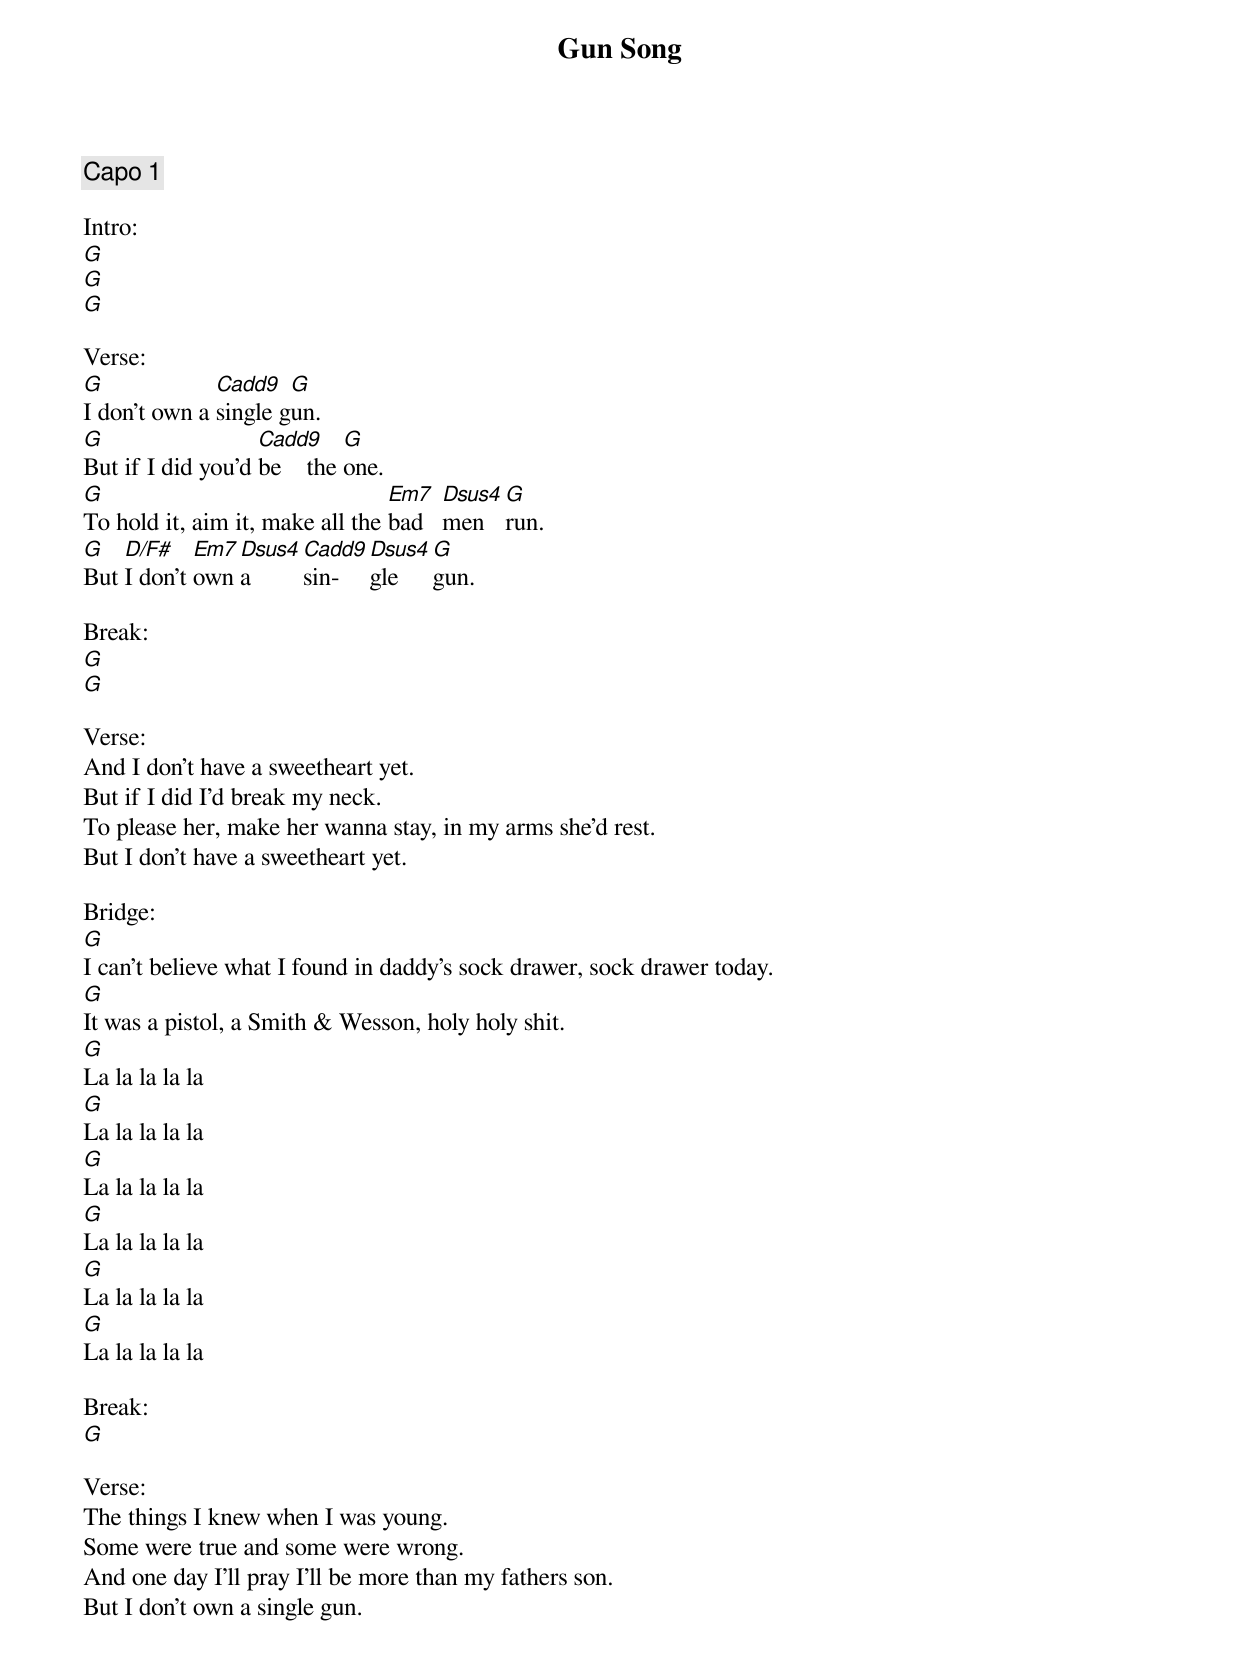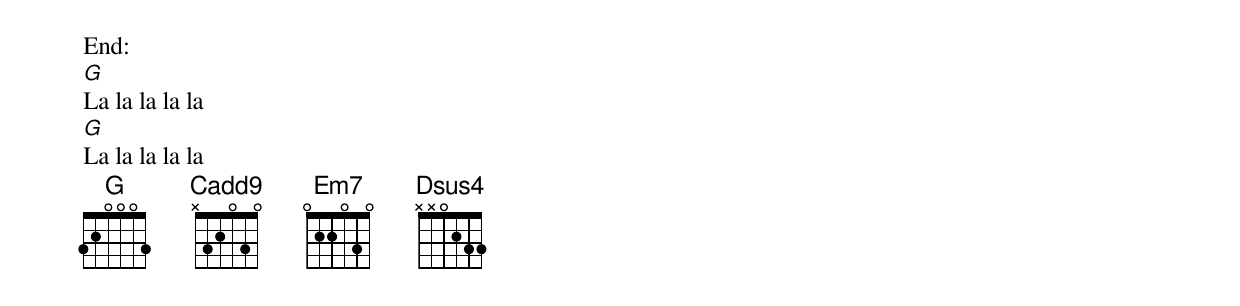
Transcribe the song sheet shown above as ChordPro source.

{title:Gun Song}
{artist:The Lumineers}
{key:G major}
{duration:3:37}
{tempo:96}
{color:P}

{comment: Capo 1}

Intro:
[G]
[G]
[G]

Verse:
[G]I don't own a [Cadd9]single g[G]un.
[G]But if I did you'd [Cadd9]be    the [G]one.
[G]To hold it, aim it, make all the [Em7]bad   [Dsus4]men   [G]run.
[G]But [D/F#]I don't [Em7]own [Dsus4]a     [Cadd9]sin-  [Dsus4]gle   [G]gun.

Break:
[G]
[G]

Verse:
And I don't have a sweetheart yet.
But if I did I'd break my neck.
To please her, make her wanna stay, in my arms she'd rest.
But I don't have a sweetheart yet.

Bridge:
[G]I can't believe what I found in daddy's sock drawer, sock drawer today.
[G]It was a pistol, a Smith & Wesson, holy holy shit.
[G]La la la la la
[G]La la la la la
[G]La la la la la
[G]La la la la la
[G]La la la la la
[G]La la la la la

Break:
[G]

Verse:
The things I knew when I was young.
Some were true and some were wrong.
And one day I'll pray I'll be more than my fathers son.
But I don't own a single gun.

End:
[G]La la la la la
[G]La la la la la
